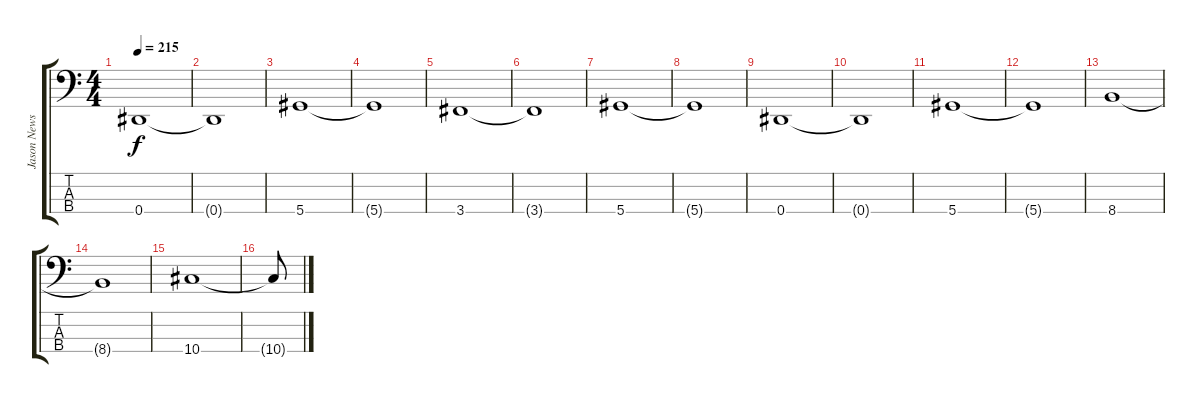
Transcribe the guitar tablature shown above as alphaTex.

\track ("Jason Newsted" "Jason News") {instrument electricbasspick}
\staff {score tabs}
\tuning (Gb2 Db2 Ab1 Eb1) {hide}
\ts (4 4)
\tempo 215
\clef f4
\ks c
0.4.1{dy f} |
0.4{t}.1 |
5.4.1 |
5.4{t}.1 |
3.4.1 |
3.4{t}.1 |
5.4.1 |
5.4{t}.1 |
0.4.1 |
0.4{t}.1 |
5.4.1 |
5.4{t}.1 |
8.4.1 |
8.4{t}.1 |
10.4.1 |
10.4{t}.8
